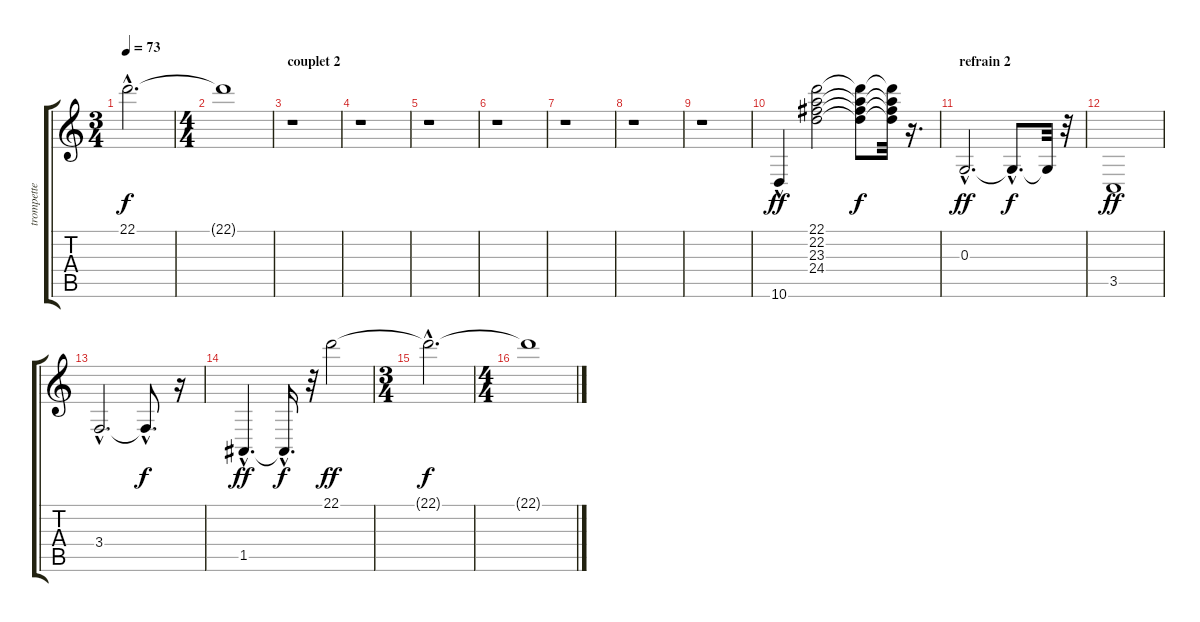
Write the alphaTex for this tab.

\track ("trompette" "trompette") {instrument trumpet}
\staff {score tabs}
\tuning (E4 B3 G3 D3 A2 E2) {hide}
\ts (3 4)
\tempo 73
\clef g2
\ks c
22.1{hac t}.2{d dy f} |
\ts (4 4)
22.1{t}.1 |
\section ("" "couplet 2")
r.1 |
r.1 |
r.1 |
r.1 |
r.1 |
r.1 |
r.1 |
10.6{hac}.4{dy ff} (22.1 22.2 23.3 24.4).2 (22.1{t} 22.2{t} 23.3{t} 24.4{t}).8{dy f} (22.1{t} 22.2{t} 23.3{t} 24.4{t}).32 r.16{d} |
\section ("" "refrain 2")
0.3{hac}.2{d dy ff} 0.3{hac t}.8{d dy f} 0.3{t}.32 r.32 |
3.5.1{dy ff} |
3.4{hac}.2{d} 3.4{hac t}.8{d dy f} r.16 |
1.5{hac}.4{d dy ff} 1.5{hac t}.16{d dy f} r.32 22.1.2{dy ff} |
\ts (3 4)
22.1{hac t}.2{d dy f} |
\ts (4 4)
22.1{t}.1
